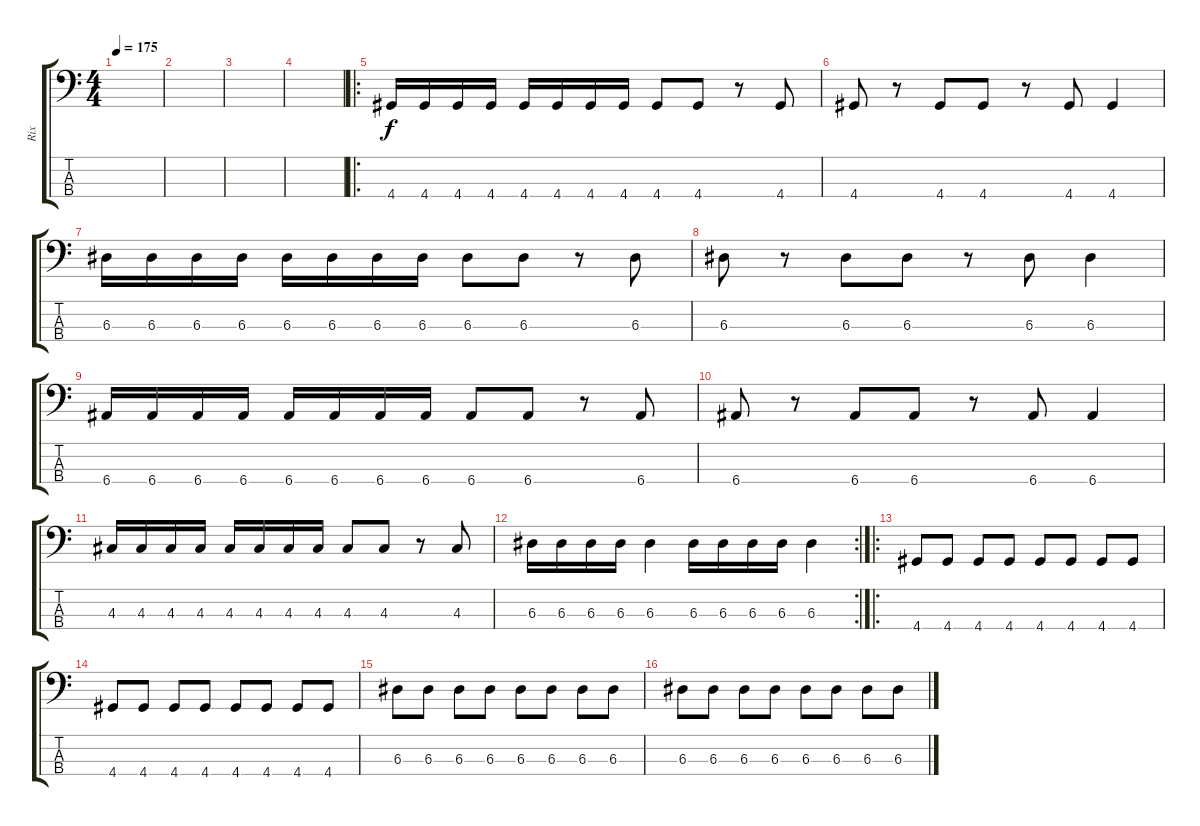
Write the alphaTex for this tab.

\track ("Rix" "Rix") {instrument electricbasspick}
\staff {score tabs}
\tuning (G2 D2 A1 E1) {hide}
\ts (4 4)
\tempo 175
\clef f4
\ks c
|
|
|
|
\ro
4.4.16 4.4.16 4.4.16 4.4.16 4.4.16 4.4.16 4.4.16 4.4.16 4.4.8 4.4.8 r.8 4.4.8 |
4.4.8 r.8 4.4.8 4.4.8 r.8 4.4.8 4.4.4 |
6.3.16 6.3.16 6.3.16 6.3.16 6.3.16 6.3.16 6.3.16 6.3.16 6.3.8 6.3.8 r.8 6.3.8 |
6.3.8 r.8 6.3.8 6.3.8 r.8 6.3.8 6.3.4 |
6.4.16 6.4.16 6.4.16 6.4.16 6.4.16 6.4.16 6.4.16 6.4.16 6.4.8 6.4.8 r.8 6.4.8 |
6.4.8 r.8 6.4.8 6.4.8 r.8 6.4.8 6.4.4 |
4.3.16 4.3.16 4.3.16 4.3.16 4.3.16 4.3.16 4.3.16 4.3.16 4.3.8 4.3.8 r.8 4.3.8 |
\rc 2
6.3.16 6.3.16 6.3.16 6.3.16 6.3.4 6.3.16 6.3.16 6.3.16 6.3.16 6.3.4 |
\ro
4.4.8 4.4.8 4.4.8 4.4.8 4.4.8 4.4.8 4.4.8 4.4.8 |
4.4.8 4.4.8 4.4.8 4.4.8 4.4.8 4.4.8 4.4.8 4.4.8 |
6.3.8 6.3.8 6.3.8 6.3.8 6.3.8 6.3.8 6.3.8 6.3.8 |
6.3.8 6.3.8 6.3.8 6.3.8 6.3.8 6.3.8 6.3.8 6.3.8
